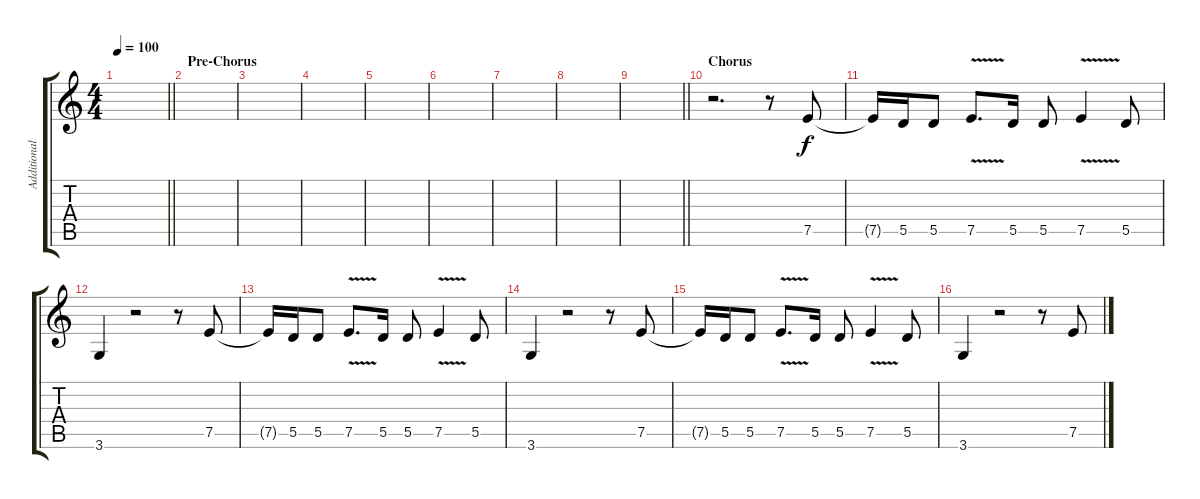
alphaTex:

\track ("Additional Guitar 1" "Additional") {instrument electricguitarclean}
\staff {score tabs}
\tuning (E4 B3 G3 D3 A2 E2) {hide}
\ts (4 4)
\tempo 100
\clef g2
\barLineRight lightlight
\ks c
|
\section ("" "Pre-Chorus")
|
|
|
|
|
|
|
\barLineRight lightlight
|
\section ("" "Chorus")
r.2{d} r.8 7.5.8 |
7.5{t}.16 5.5.16 5.5.8 7.5{v}.8{d} 5.5.16 5.5.8 7.5{v}.4 5.5.8 |
3.6.4 r.2 r.8 7.5.8 |
7.5{t}.16 5.5.16 5.5.8 7.5{v}.8{d} 5.5.16 5.5.8 7.5{v}.4 5.5.8 |
3.6.4 r.2 r.8 7.5.8 |
7.5{t}.16 5.5.16 5.5.8 7.5{v}.8{d} 5.5.16 5.5.8 7.5{v}.4 5.5.8 |
3.6.4 r.2 r.8 7.5.8
